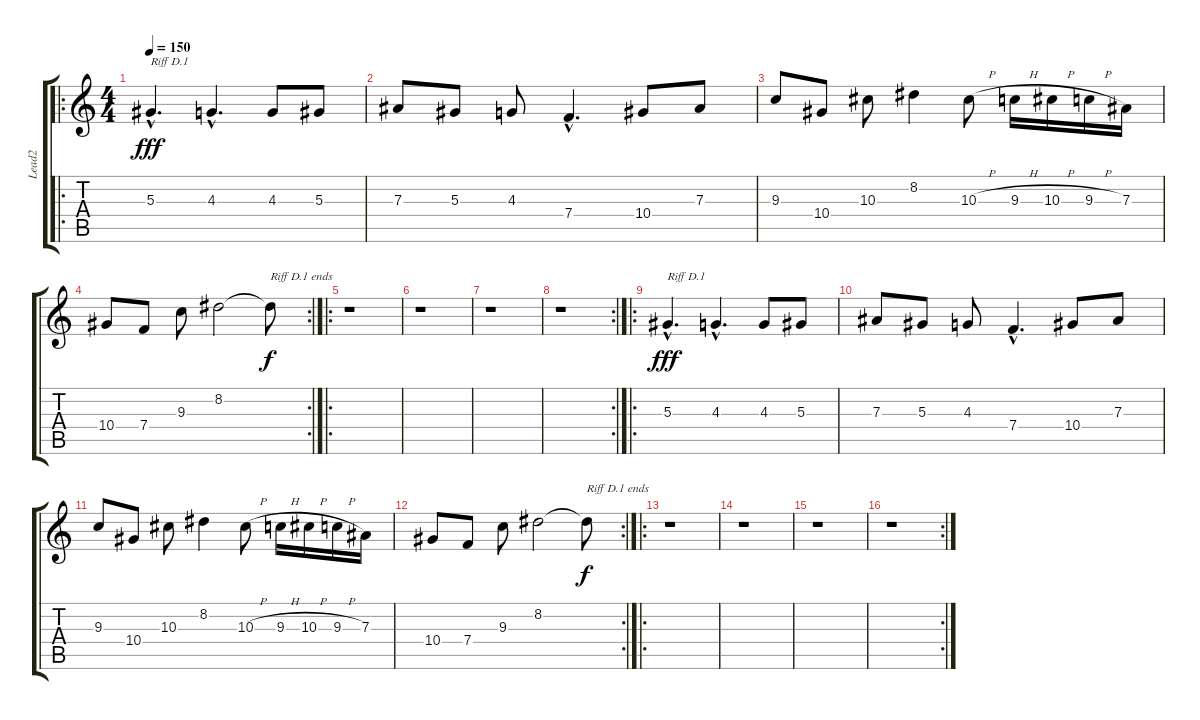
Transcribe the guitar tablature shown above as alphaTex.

\track ("Lead2" "Lead2") {instrument distortionguitar}
\staff {score tabs}
\tuning (C4 G3 Eb3 Bb2 F2 C2) {hide}
\ro
\ts (4 4)
\tempo 150
\clef g2
\ks c
5.3{hac}.4{d txt "Riff D.1" dy fff} 4.3{hac}.4{d} 4.3.8 5.3.8 |
7.3.8 5.3.8 4.3.8 7.4{hac}.4{d} 10.4.8 7.3.8 |
9.3.8 10.4.8 10.3.8 8.2.4 10.3{h}.8 9.3{h}.16 10.3{h}.16 9.3{h}.16 7.3.16 |
\rc 2
10.4.8 7.4.8 9.3.8 8.2.2 8.2{t}.8{txt "Riff D.1 ends" dy f} |
\ro
r.1 |
r.1 |
r.1 |
\rc 2
r.1 |
\ro
5.3{hac}.4{d txt "Riff D.1" dy fff} 4.3{hac}.4{d} 4.3.8 5.3.8 |
7.3.8 5.3.8 4.3.8 7.4{hac}.4{d} 10.4.8 7.3.8 |
9.3.8 10.4.8 10.3.8 8.2.4 10.3{h}.8 9.3{h}.16 10.3{h}.16 9.3{h}.16 7.3.16 |
\rc 2
10.4.8 7.4.8 9.3.8 8.2.2 8.2{t}.8{txt "Riff D.1 ends" dy f} |
\ro
r.1 |
r.1 |
r.1 |
\rc 2
r.1
